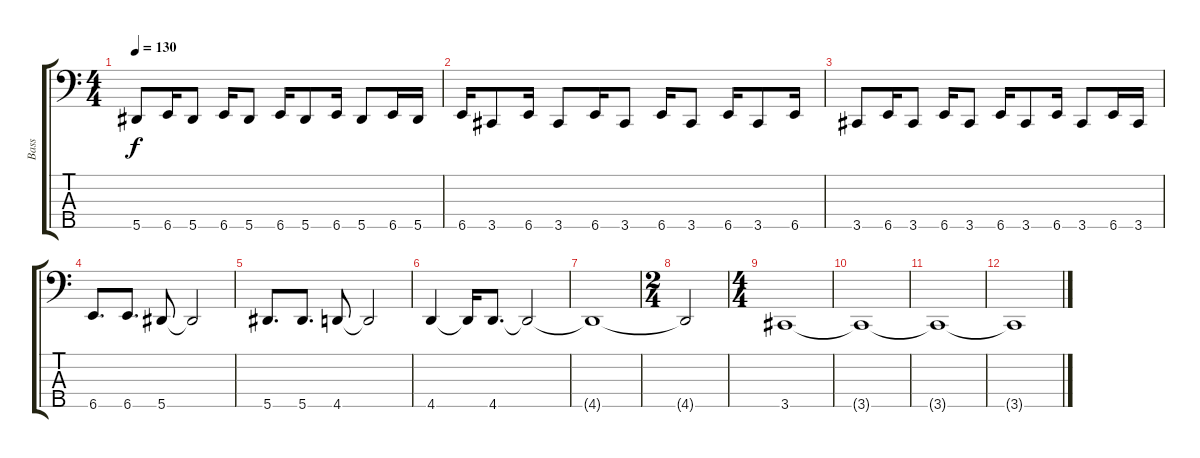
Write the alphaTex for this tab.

\track ("Bass" "Bass") {instrument electricbassfinger}
\staff {score tabs}
\tuning (Gb2 Db2 Ab1 Eb1 Bb0) {hide}
\ts (4 4)
\tempo 130
\clef f4
\ks c
5.5.8{dy f} 6.5.16 5.5.8 6.5.16 5.5.8 6.5.16 5.5.8 6.5.16 5.5.8 6.5.16 5.5.16 |
6.5.16 3.5.8 6.5.16 3.5.8 6.5.16 3.5.8 6.5.16 3.5.8 6.5.16 3.5.8 6.5.16 |
3.5.8 6.5.16 3.5.8 6.5.16 3.5.8 6.5.16 3.5.8 6.5.16 3.5.8 6.5.16 3.5.16 |
6.5.8{d} 6.5.8{d} 5.5.8 5.5{t}.2 |
5.5.8{d} 5.5.8{d} 4.5.8 4.5{t}.2 |
4.5.4 4.5{t}.16 4.5.8{d} 4.5{t}.2 |
4.5{t}.1 |
\ts (2 4)
4.5{t}.2 |
\ts (4 4)
3.5.1 |
3.5{t}.1 |
3.5{t}.1 |
3.5{t}.1
